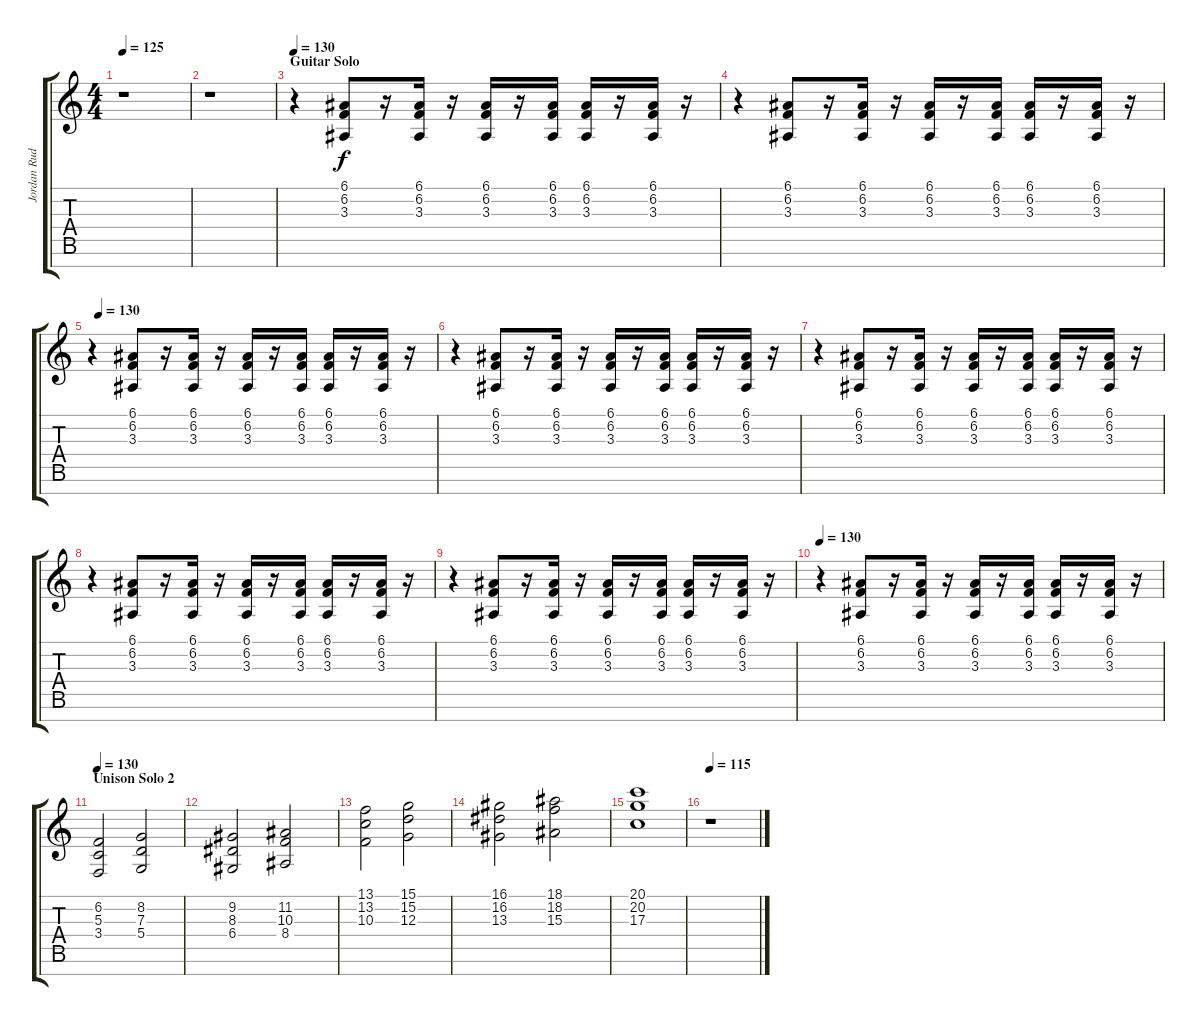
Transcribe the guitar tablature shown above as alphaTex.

\track ("Jordan Rudess" "Jordan Rud") {instrument brightacousticpiano}
\staff {score tabs}
\tuning (E4 B3 G3 D3 A2 E2 B1) {hide}
\ts (4 4)
\tempo 125
\clef g2
\ks c
r.1{dy f} |
r.1 |
\section ("" "Guitar Solo")
\tempo 130
r.4{volume 12} (6.1 6.2 3.3).8 r.16 (6.1 6.2 3.3).16 r.16 (6.1 6.2 3.3).16 r.16 (6.1 6.2 3.3).16 (6.1 6.2 3.3).16 r.16 (6.1 6.2 3.3).16 r.16 |
r.4 (6.1 6.2 3.3).8 r.16 (6.1 6.2 3.3).16 r.16 (6.1 6.2 3.3).16 r.16 (6.1 6.2 3.3).16 (6.1 6.2 3.3).16 r.16 (6.1 6.2 3.3).16 r.16 |
\tempo (130 0.020833333333333332)
r.4 (6.1 6.2 3.3).8 r.16 (6.1 6.2 3.3).16 r.16 (6.1 6.2 3.3).16 r.16 (6.1 6.2 3.3).16 (6.1 6.2 3.3).16 r.16 (6.1 6.2 3.3).16 r.16 |
r.4 (6.1 6.2 3.3).8 r.16 (6.1 6.2 3.3).16 r.16 (6.1 6.2 3.3).16 r.16 (6.1 6.2 3.3).16 (6.1 6.2 3.3).16 r.16 (6.1 6.2 3.3).16 r.16 |
r.4 (6.1 6.2 3.3).8 r.16 (6.1 6.2 3.3).16 r.16 (6.1 6.2 3.3).16 r.16 (6.1 6.2 3.3).16 (6.1 6.2 3.3).16 r.16 (6.1 6.2 3.3).16 r.16 |
r.4 (6.1 6.2 3.3).8 r.16 (6.1 6.2 3.3).16 r.16 (6.1 6.2 3.3).16 r.16 (6.1 6.2 3.3).16 (6.1 6.2 3.3).16 r.16 (6.1 6.2 3.3).16 r.16 |
r.4 (6.1 6.2 3.3).8 r.16 (6.1 6.2 3.3).16 r.16 (6.1 6.2 3.3).16 r.16 (6.1 6.2 3.3).16 (6.1 6.2 3.3).16 r.16 (6.1 6.2 3.3).16 r.16 |
\tempo 130
r.4 (6.1 6.2 3.3).8 r.16 (6.1 6.2 3.3).16 r.16 (6.1 6.2 3.3).16 r.16 (6.1 6.2 3.3).16 (6.1 6.2 3.3).16 r.16 (6.1 6.2 3.3).16 r.16 |
\section ("" "Unison Solo 2")
\tempo 130
(6.2 5.3 3.4).2{volume 16} (8.2 7.3 5.4).2 |
(9.2 8.3 6.4).2 (11.2 10.3 8.4).2 |
(13.1 13.2 10.3).2 (15.1 15.2 12.3).2 |
(16.1 16.2 13.3).2 (18.1 18.2 15.3).2 |
(20.1 20.2 17.3).1 |
\tempo 115
r.1
